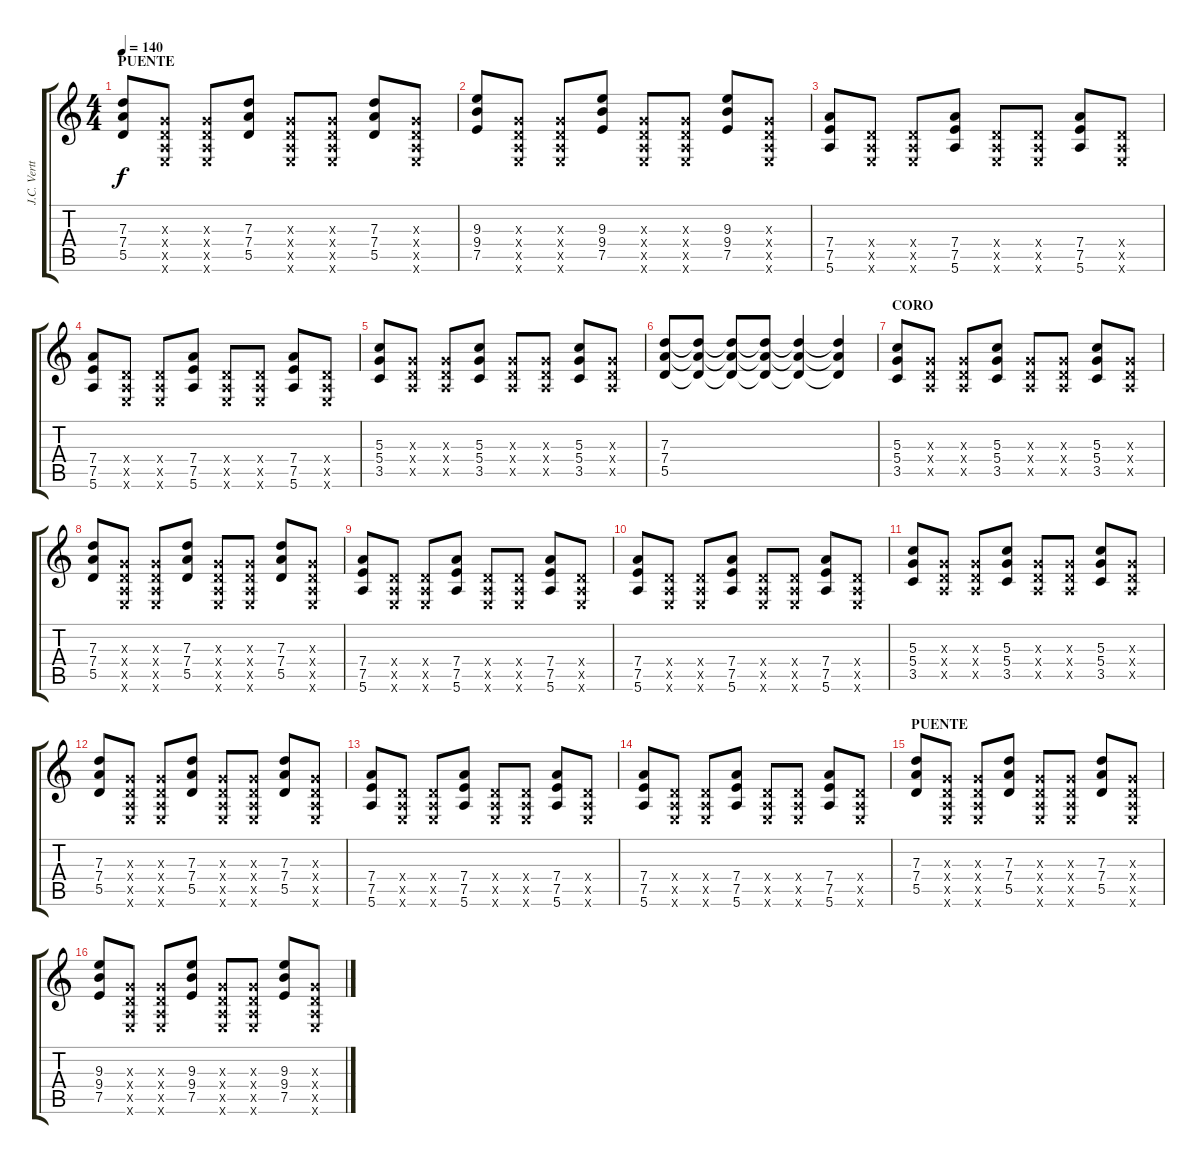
\track ("J.C. Vertti" "J.C. Vertt") {instrument distortionguitar}
\staff {score tabs}
\tuning (E4 B3 G3 D3 A2 E2) {hide}
\ts (4 4)
\section ("" "PUENTE ")
\tempo 140
\clef g2
\ks c
(7.3 7.4 5.5).8{dy f} (0.3{x} 0.4{x} 0.5{x} 0.6{x}).8 (0.3{x} 0.4{x} 0.5{x} 0.6{x}).8 (7.3 7.4 5.5).8 (0.3{x} 0.4{x} 0.5{x} 0.6{x}).8 (0.3{x} 0.4{x} 0.5{x} 0.6{x}).8 (7.3 7.4 5.5).8 (0.3{x} 0.4{x} 0.5{x} 0.6{x}).8 |
(9.3 9.4 7.5).8 (0.3{x} 0.4{x} 0.5{x} 0.6{x}).8 (0.3{x} 0.4{x} 0.5{x} 0.6{x}).8 (9.3 9.4 7.5).8 (0.3{x} 0.4{x} 0.5{x} 0.6{x}).8 (0.3{x} 0.4{x} 0.5{x} 0.6{x}).8 (9.3 9.4 7.5).8 (0.3{x} 0.4{x} 0.5{x} 0.6{x}).8 |
(7.4 7.5 5.6).8 (0.4{x} 0.5{x} 0.6{x}).8 (0.4{x} 0.5{x} 0.6{x}).8 (7.4 7.5 5.6).8 (0.4{x} 0.5{x} 0.6{x}).8 (0.4{x} 0.5{x} 0.6{x}).8 (7.4 7.5 5.6).8 (0.4{x} 0.5{x} 0.6{x}).8 |
(7.4 7.5 5.6).8 (0.4{x} 0.5{x} 0.6{x}).8 (0.4{x} 0.5{x} 0.6{x}).8 (7.4 7.5 5.6).8 (0.4{x} 0.5{x} 0.6{x}).8 (0.4{x} 0.5{x} 0.6{x}).8 (7.4 7.5 5.6).8 (0.4{x} 0.5{x} 0.6{x}).8 |
(5.3 5.4 3.5).8 (0.3{x} 0.4{x} 0.5{x}).8 (0.3{x} 0.4{x} 0.5{x}).8 (5.3 5.4 3.5).8 (0.3{x} 0.4{x} 0.5{x}).8 (0.3{x} 0.4{x} 0.5{x}).8 (5.3 5.4 3.5).8 (0.3{x} 0.4{x} 0.5{x}).8 |
(7.3 7.4 5.5).8 (7.3{t} 7.4{t} 5.5{t}).8 (7.3{t} 7.4{t} 5.5{t}).8 (7.3{t} 7.4{t} 5.5{t}).8 (7.3{t} 7.4{t} 5.5{t}).4 (7.3{t} 7.4{t} 5.5{t}).4 |
\section ("" "CORO")
(5.3 5.4 3.5).8 (0.3{x} 0.4{x} 0.5{x}).8 (0.3{x} 0.4{x} 0.5{x}).8 (5.3 5.4 3.5).8 (0.3{x} 0.4{x} 0.5{x}).8 (0.3{x} 0.4{x} 0.5{x}).8 (5.3 5.4 3.5).8 (0.3{x} 0.4{x} 0.5{x}).8 |
(7.3 7.4 5.5).8 (0.3{x} 0.4{x} 0.5{x} 0.6{x}).8 (0.3{x} 0.4{x} 0.5{x} 0.6{x}).8 (7.3 7.4 5.5).8 (0.3{x} 0.4{x} 0.5{x} 0.6{x}).8 (0.3{x} 0.4{x} 0.5{x} 0.6{x}).8 (7.3 7.4 5.5).8 (0.3{x} 0.4{x} 0.5{x} 0.6{x}).8 |
(7.4 7.5 5.6).8 (0.4{x} 0.5{x} 0.6{x}).8 (0.4{x} 0.5{x} 0.6{x}).8 (7.4 7.5 5.6).8 (0.4{x} 0.5{x} 0.6{x}).8 (0.4{x} 0.5{x} 0.6{x}).8 (7.4 7.5 5.6).8 (0.4{x} 0.5{x} 0.6{x}).8 |
(7.4 7.5 5.6).8 (0.4{x} 0.5{x} 0.6{x}).8 (0.4{x} 0.5{x} 0.6{x}).8 (7.4 7.5 5.6).8 (0.4{x} 0.5{x} 0.6{x}).8 (0.4{x} 0.5{x} 0.6{x}).8 (7.4 7.5 5.6).8 (0.4{x} 0.5{x} 0.6{x}).8 |
(5.3 5.4 3.5).8 (0.3{x} 0.4{x} 0.5{x}).8 (0.3{x} 0.4{x} 0.5{x}).8 (5.3 5.4 3.5).8 (0.3{x} 0.4{x} 0.5{x}).8 (0.3{x} 0.4{x} 0.5{x}).8 (5.3 5.4 3.5).8 (0.3{x} 0.4{x} 0.5{x}).8 |
(7.3 7.4 5.5).8 (0.3{x} 0.4{x} 0.5{x} 0.6{x}).8 (0.3{x} 0.4{x} 0.5{x} 0.6{x}).8 (7.3 7.4 5.5).8 (0.3{x} 0.4{x} 0.5{x} 0.6{x}).8 (0.3{x} 0.4{x} 0.5{x} 0.6{x}).8 (7.3 7.4 5.5).8 (0.3{x} 0.4{x} 0.5{x} 0.6{x}).8 |
(7.4 7.5 5.6).8 (0.4{x} 0.5{x} 0.6{x}).8 (0.4{x} 0.5{x} 0.6{x}).8 (7.4 7.5 5.6).8 (0.4{x} 0.5{x} 0.6{x}).8 (0.4{x} 0.5{x} 0.6{x}).8 (7.4 7.5 5.6).8 (0.4{x} 0.5{x} 0.6{x}).8 |
(7.4 7.5 5.6).8 (0.4{x} 0.5{x} 0.6{x}).8 (0.4{x} 0.5{x} 0.6{x}).8 (7.4 7.5 5.6).8 (0.4{x} 0.5{x} 0.6{x}).8 (0.4{x} 0.5{x} 0.6{x}).8 (7.4 7.5 5.6).8 (0.4{x} 0.5{x} 0.6{x}).8 |
\section ("" "PUENTE")
(7.3 7.4 5.5).8 (0.3{x} 0.4{x} 0.5{x} 0.6{x}).8 (0.3{x} 0.4{x} 0.5{x} 0.6{x}).8 (7.3 7.4 5.5).8 (0.3{x} 0.4{x} 0.5{x} 0.6{x}).8 (0.3{x} 0.4{x} 0.5{x} 0.6{x}).8 (7.3 7.4 5.5).8 (0.3{x} 0.4{x} 0.5{x} 0.6{x}).8 |
(9.3 9.4 7.5).8 (0.3{x} 0.4{x} 0.5{x} 0.6{x}).8 (0.3{x} 0.4{x} 0.5{x} 0.6{x}).8 (9.3 9.4 7.5).8 (0.3{x} 0.4{x} 0.5{x} 0.6{x}).8 (0.3{x} 0.4{x} 0.5{x} 0.6{x}).8 (9.3 9.4 7.5).8 (0.3{x} 0.4{x} 0.5{x} 0.6{x}).8
